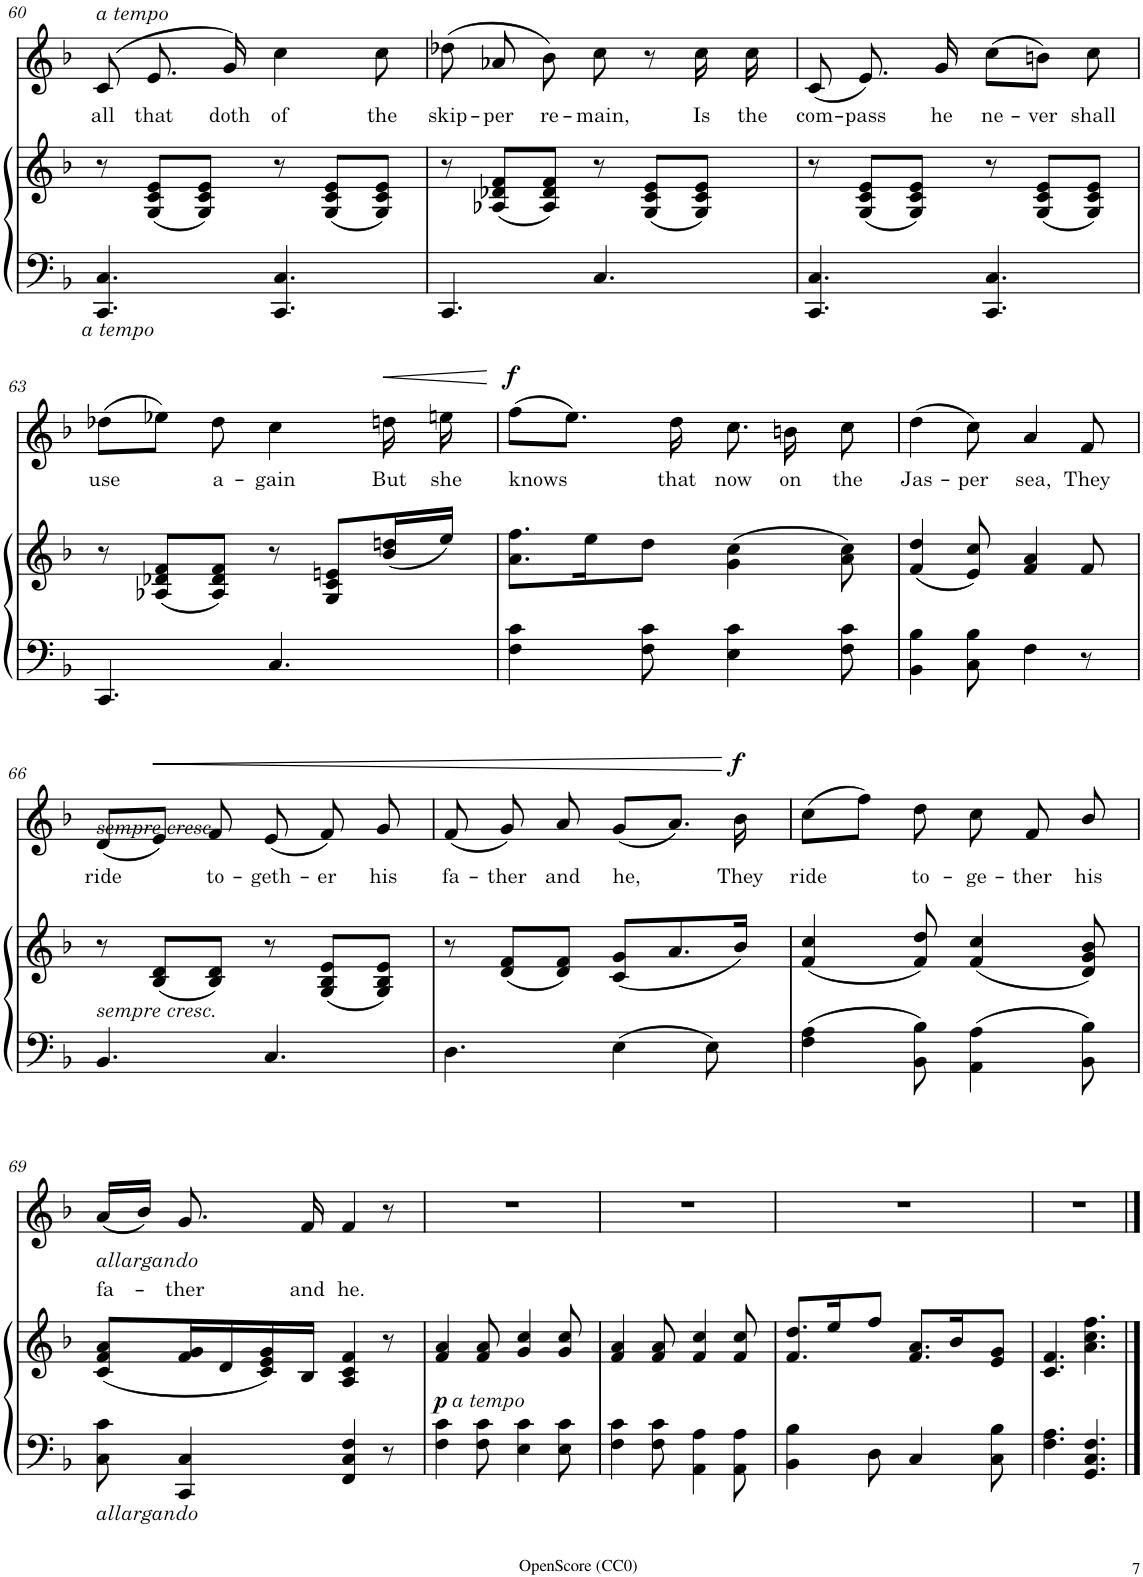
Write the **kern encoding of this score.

**kern	**kern	**dynam	**kern	**text	**dynam
*part2	*part2	*part2	*part1	*part1	*part1
*staff3	*staff2	*staff2/3	*staff1	*staff1	*staff1
*I"Piano	*	*	*I"Voice	*	*
*I'Pno	*	*	*	*	*
!!LO:PB:g=z
*clefF4	*clefG2	*	*clefG2	*	*
*k[b-]	*k[b-]	*	*k[b-]	*	*
*M6/8	*M6/8	*	*M6/8	*	*
=60	=60	=60	=60	=60	=60
!	!	!	!LO:TX:a:i:t=a tempo	!	!
!LO:TX:b:i:t=a tempo	!	!	!	!	!
!	!	!	!	!LO:LY:b	!
4.CC/ 4.C/	8r	.	(>8c/	all	.
!	!	!	!	!LO:LY:b	!
.	(8G/ 8c/ 8e/L	.	8.e/	that	.
.	8G/ 8c/ 8e/J)	.	.	.	.
!	!	!	!	!LO:LY:b	!
.	.	.	16g/)	doth	.
!	!	!	!	!LO:LY:b	!
4.CC/ 4.C/	8r	.	4cc\	of	.
.	(8G/ 8c/ 8e/L	.	.	.	.
!	!	!	!	!LO:LY:b	!
.	8G/ 8c/ 8e/J)	.	8cc\	the	.
=61	=61	=61	=61	=61	=61
!	!	!	!	!LO:LY:b	!
4.CC/	8r	.	(8dd-X\	skip-	.
!	!	!	!	!LO:LY:b	!
.	(8A-X/ 8d-X/ 8f/L	.	8a-X/	-per	.
!	!	!	!	!LO:LY:b	!
.	8A-/ 8d-/ 8f/J)	.	8b-\)	re-	.
!	!	!	!	!LO:LY:b	!
4.C/	8r	.	8cc\	-main,	.
.	(8G/ 8c/ 8e/L	.	8r	.	.
!	!	!	!	!LO:LY:b	!
.	8G/ 8c/ 8e/J)	.	16cc\	Is	.
!	!	!	!	!LO:LY:b	!
.	.	.	16cc\	the	.
=62	=62	=62	=62	=62	=62
!	!	!	!	!LO:LY:b	!
4.CC/ 4.C/	8r	.	(8c/	com-	.
!	!	!	!	!LO:LY:b	!
.	(8G/ 8c/ 8e/L	.	8.e/)	-pass	.
.	8G/ 8c/ 8e/J)	.	.	.	.
!	!	!	!	!LO:LY:b	!
.	.	.	16g/	he	.
!	!	!	!	!LO:LY:b	!
4.CC/ 4.C/	8r	.	(8cc\L	ne-	.
!	!	!	!	!LO:LY:b	!
.	(8G/ 8c/ 8e/L	.	8bn\J)	-ver	.
!	!	!	!	!LO:LY:b	!
.	8G/ 8c/ 8e/J)	.	8cc\	shall	.
!!LO:LB:g=z
=63	=63	=63	=63	=63	=63
!	!	!	!	!LO:LY:b	!
4.CC/	8r	.	(8dd-X\L	use	.
.	(8A-X/ 8d-X/ 8f/L	.	8ee-X\J)	.	.
!	!	!	!	!LO:LY:b	!
.	8A-/ 8d-/ 8f/J)	.	8dd-\	a-	.
!	!	!	!	!LO:LY:b	!
4.C/	8r	.	4cc\	-gain	.
.	8G/ 8c/ 8en/L	.	.	.	.
!	!	!	!	!LO:LY:b	!LO:HP:b
.	(16b-/ 16ddn/L	.	16ddn\	But	<
!	!	!	!	!LO:LY:b	!
.	16ee/JJ)	.	16een\	she	.
.	.	.	.	.	[
=64	=64	=64	=64	=64	=64
!	!	!	!	!LO:LY:b	!LO:DY:a
4F\ 4c\	8.a\ 8.ff\L	.	(8ff\L	knows	f
.	.	.	8.ee\J)	.	.
.	16ee\K	.	.	.	.
8F\ 8c\	8dd\J	.	.	.	.
!	!	!	!	!LO:LY:b	!
.	.	.	16dd\	that	.
!	!	!	!	!LO:LY:b	!
4E\ 4c\	(>4g\ 4cc\	.	8.cc\	now	.
!	!	!	!	!LO:LY:b	!
.	.	.	16bn\	on	.
!	!	!	!	!LO:LY:b	!
8F\ 8c\	8a\ 8cc\)	.	8cc\	the	.
=65	=65	=65	=65	=65	=65
!	!	!	!	!LO:LY:b	!
4BB-\ 4B-\	(4f/ 4dd/	.	(4dd\	Jas-	.
!	!	!	!	!LO:LY:b	!
8C\ 8B-\	8e/ 8cc/)	.	8cc\)	-per	.
!	!	!	!	!LO:LY:b	!
4F\	4f/ 4a/	.	4a/	sea,	.
!	!	!	!	!LO:LY:b	!
8r	8f/	.	8f/	They	.
!!LO:LB:g=z
=66	=66	=66	=66	=66	=66
!	!	!	!LO:TX:b:i:t=sempre cresc.	!	!
!	!LO:TX:b:i:t=sempre cresc.	!	!	!	!
!	!	!	!	!LO:LY:b	!
4.BB-/	8r	.	(8d/L	ride	.
!	!	!	!	!	!LO:HP:b
.	(8B-/ 8d/L	.	8e/J)	.	<
!	!	!	!	!LO:LY:b	!
.	8B-/ 8d/J)	.	8f/	to-	.
!	!	!	!	!LO:LY:b	!
4.C/	8r	.	(8e/	-geth-	.
!	!	!	!	!LO:LY:b	!
.	(8G/ 8B-/ 8e/L	.	8f/)	-er	.
!	!	!	!	!LO:LY:b	!
.	8G/ 8B-/ 8e/J)	.	8g/	his	.
=67	=67	=67	=67	=67	=67
!	!	!	!	!LO:LY:b	!
4.D\	8r	.	(8f/	fa-	.
!	!	!	!	!LO:LY:b	!
.	(8d/ 8f/L	.	8g/)	-ther	.
!	!	!	!	!LO:LY:b	!
.	8d/ 8f/J)	.	8a/	and	.
!	!	!	!	!LO:LY:b	!
4E\	(8c/ 8g/L	.	(8g/L	he,	.
.	8.a/	.	8.a/J)	.	.
8E\	.	.	.	.	.
!	!	!	!	!LO:LY:b	!LO:DY:n=1:a
.	16b-/Jk)	.	16b-\	They	[ f
=68	=68	=68	=68	=68	=68
!	!	!	!	!LO:LY:b	!
4F\ 4A\	(4f/ 4cc/	.	(8cc\L	ride	.
.	.	.	8ff\J)	.	.
!	!	!	!	!LO:LY:b	!
8BB-\ 8B-\	8f/ 8dd/)	.	8dd\	to-	.
!	!	!	!	!LO:LY:b	!
4AA\ 4A\	(4f/ 4cc/	.	8cc\	-ge-	.
!	!	!	!	!LO:LY:b	!
.	.	.	8f/	-ther	.
!	!	!	!	!LO:LY:b	!
8BB-\ 8B-\	8d/ 8g/ 8b-/)	.	8b-/	his	.
!!LO:LB:g=z
=69	=69	=69	=69	=69	=69
!	!	!	!LO:TX:b:i:t=allargando	!	!
!LO:TX:b:i:t=allargando	!	!	!	!	!
!	!	!	!	!LO:LY:b	!
8C\ 8c\	(8c/ 8f/ 8a/L	.	(16a/LL	fa-	.
.	.	.	16b-/JJ)	.	.
!	!	!	!	!LO:LY:b	!
4CC/ 4C/	16f/ 16g/L	.	8.g/	-ther	.
.	16d/	.	.	.	.
.	16c/ 16e/ 16g/)	.	.	.	.
!	!	!	!	!LO:LY:b	!
.	16B-/JJ	.	16f/	and	.
!	!	!	!	!LO:LY:b	!
4FF/ 4C/ 4F/	4A/ 4c/ 4f/	.	4f/	he.	.
8r	8r	.	8r	.	.
=70	=70	=70	=70	=70	=70
!	!	!LO:DY:b	!	!	!
!	!	!LO:DY:n=1:b	!	!	!
4F\ 4c\	4f/ 4a/	p other-dynamics	2.r	.	.
8F\ 8c\	8f/ 8a/	.	.	.	.
4E\ 4c\	4g/ 4cc/	.	.	.	.
8E\ 8c\	8g/ 8cc/	.	.	.	.
=71	=71	=71	=71	=71	=71
4F\ 4c\	4f/ 4a/	.	2.r	.	.
8F\ 8c\	8f/ 8a/	.	.	.	.
4AA\ 4A\	4f/ 4cc/	.	.	.	.
8AA\ 8A\	8f/ 8cc/	.	.	.	.
=72	=72	=72	=72	=72	=72
4BB-\ 4B-\	8.f/ 8.dd/L	.	2.r	.	.
.	16ee/K	.	.	.	.
8D\	8ff/J	.	.	.	.
4C/	8.f/ 8.a/L	.	.	.	.
.	16b-/K	.	.	.	.
8C\ 8B-\	8e/ 8g/J	.	.	.	.
=73	=73	=73	=73	=73	=73
4.F\ 4.A\	4.c/ 4.f/	.	2.r	.	.
4.GG/ 4.C/ 4.F/	4.a\ 4.cc\ 4.ff\	.	.	.	.
==	==	==	==	==	==
*-	*-	*-	*-	*-	*-
